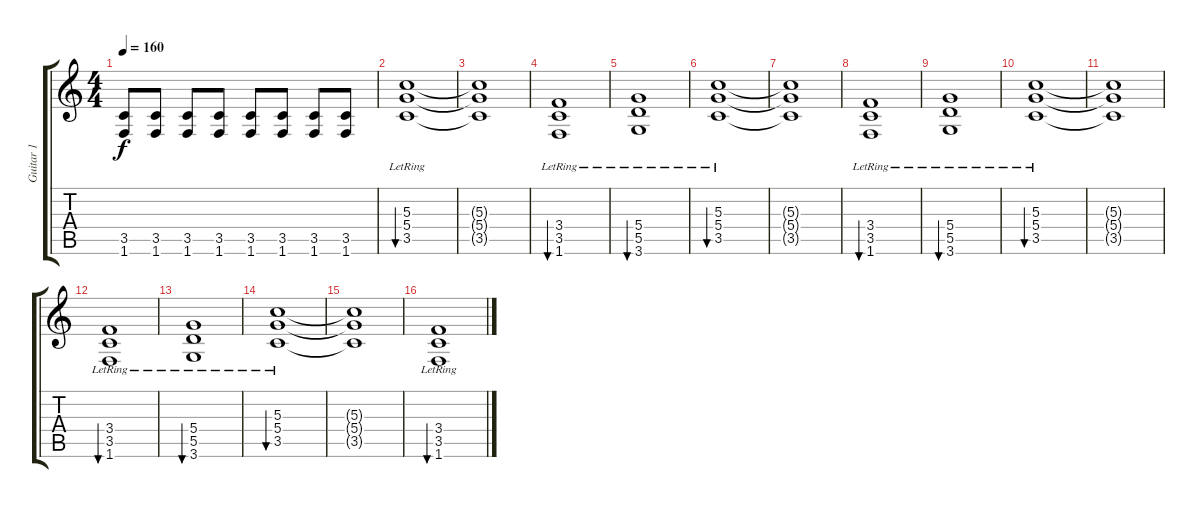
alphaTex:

\track ("Guitar 1" "Guitar 1") {instrument distortionguitar}
\staff {score tabs}
\tuning (E4 B3 G3 D3 A2 E2) {hide}
\ts (4 4)
\tempo 160
\clef g2
\ks c
(3.5 1.6).8{dy f} (3.5 1.6).8 (3.5 1.6).8 (3.5 1.6).8 (3.5 1.6).8 (3.5 1.6).8 (3.5 1.6).8 (3.5 1.6).8 |
(5.3{lr} 5.4{lr} 3.5{lr}).1{bu 240 instrument electricguitarclean} |
(5.3{t} 5.4{t} 3.5{t}).1 |
(3.4{lr} 3.5{lr} 1.6{lr}).1{bu 240} |
(5.4{lr} 5.5{lr} 3.6{lr}).1{bu 240} |
(5.3{lr} 5.4{lr} 3.5{lr}).1{bu 240} |
(5.3{t} 5.4{t} 3.5{t}).1 |
(3.4{lr} 3.5{lr} 1.6{lr}).1{bu 240} |
(5.4{lr} 5.5{lr} 3.6{lr}).1{bu 240} |
(5.3{lr} 5.4{lr} 3.5{lr}).1{bu 240} |
(5.3{t} 5.4{t} 3.5{t}).1 |
(3.4{lr} 3.5{lr} 1.6{lr}).1{bu 240} |
(5.4{lr} 5.5{lr} 3.6{lr}).1{bu 240} |
(5.3{lr} 5.4{lr} 3.5{lr}).1{bu 240} |
(5.3{t} 5.4{t} 3.5{t}).1 |
(3.4{lr} 3.5{lr} 1.6{lr}).1{bu 240}
